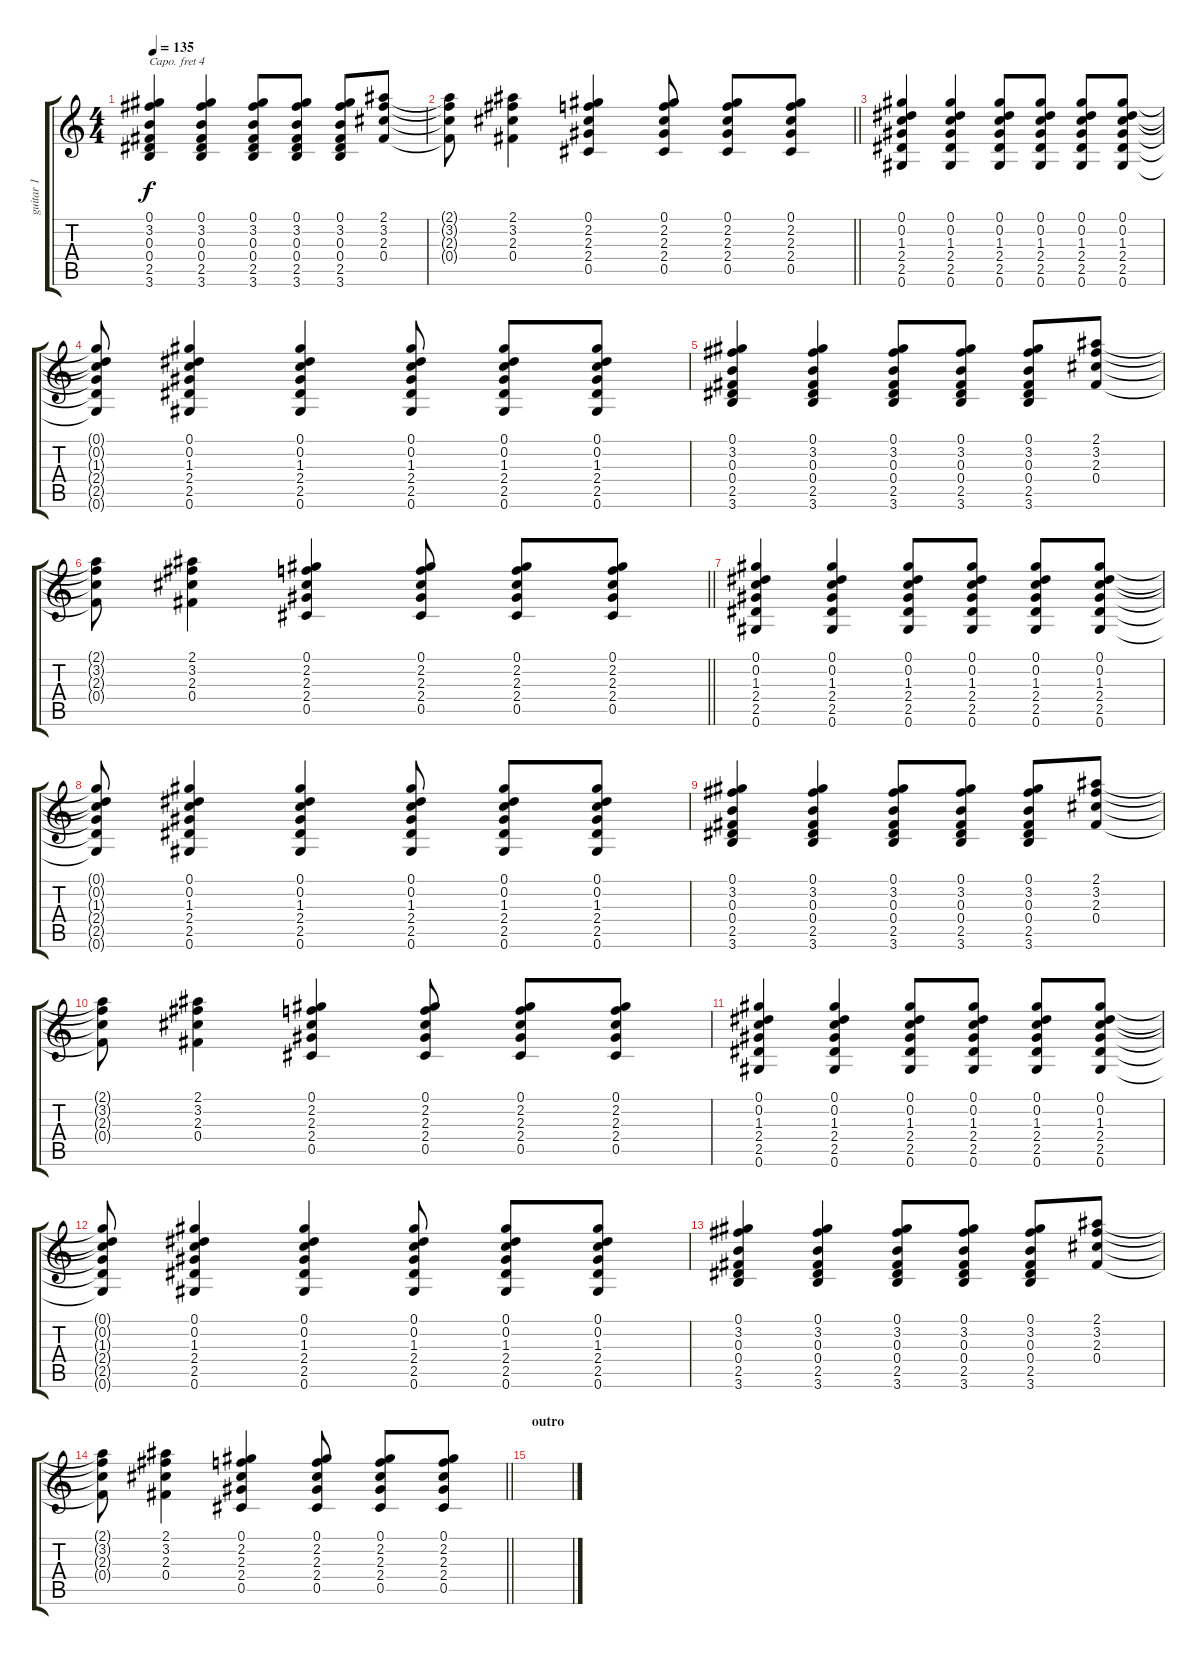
\track ("guitar 1 " "guitar 1 ") {instrument electricguitarjazz}
\staff {score tabs}
\capo 4
\tuning (E4 B3 G3 D3 A2 E2) {hide}
\ts (4 4)
\tempo 135
\clef g2
\ks c
(0.1 3.2 0.3 0.4 2.5 3.6).4{dy f} (0.1 3.2 0.3 0.4 2.5 3.6).4 (0.1 3.2 0.3 0.4 2.5 3.6).8 (0.1 3.2 0.3 0.4 2.5 3.6).8 (0.1 3.2 0.3 0.4 2.5 3.6).8 (2.1 3.2 2.3 0.4).8 |
\barLineRight lightlight
(2.1{t} 3.2{t} 2.3{t} 0.4{t}).8 (2.1 3.2 2.3 0.4).4 (0.1 2.2 2.3 2.4 0.5).4 (0.1 2.2 2.3 2.4 0.5).8 (0.1 2.2 2.3 2.4 0.5).8 (0.1 2.2 2.3 2.4 0.5).8 |
(0.1 0.2 1.3 2.4 2.5 0.6).4 (0.1 0.2 1.3 2.4 2.5 0.6).4 (0.1 0.2 1.3 2.4 2.5 0.6).8 (0.1 0.2 1.3 2.4 2.5 0.6).8 (0.1 0.2 1.3 2.4 2.5 0.6).8 (0.1 0.2 1.3 2.4 2.5 0.6).8 |
(0.1{t} 0.2{t} 1.3{t} 2.4{t} 2.5{t} 0.6{t}).8 (0.1 0.2 1.3 2.4 2.5 0.6).4 (0.1 0.2 1.3 2.4 2.5 0.6).4 (0.1 0.2 1.3 2.4 2.5 0.6).8 (0.1 0.2 1.3 2.4 2.5 0.6).8 (0.1 0.2 1.3 2.4 2.5 0.6).8 |
(0.1 3.2 0.3 0.4 2.5 3.6).4 (0.1 3.2 0.3 0.4 2.5 3.6).4 (0.1 3.2 0.3 0.4 2.5 3.6).8 (0.1 3.2 0.3 0.4 2.5 3.6).8 (0.1 3.2 0.3 0.4 2.5 3.6).8 (2.1 3.2 2.3 0.4).8 |
\barLineRight lightlight
(2.1{t} 3.2{t} 2.3{t} 0.4{t}).8 (2.1 3.2 2.3 0.4).4 (0.1 2.2 2.3 2.4 0.5).4 (0.1 2.2 2.3 2.4 0.5).8 (0.1 2.2 2.3 2.4 0.5).8 (0.1 2.2 2.3 2.4 0.5).8 |
(0.1 0.2 1.3 2.4 2.5 0.6).4 (0.1 0.2 1.3 2.4 2.5 0.6).4 (0.1 0.2 1.3 2.4 2.5 0.6).8 (0.1 0.2 1.3 2.4 2.5 0.6).8 (0.1 0.2 1.3 2.4 2.5 0.6).8 (0.1 0.2 1.3 2.4 2.5 0.6).8 |
(0.1{t} 0.2{t} 1.3{t} 2.4{t} 2.5{t} 0.6{t}).8 (0.1 0.2 1.3 2.4 2.5 0.6).4 (0.1 0.2 1.3 2.4 2.5 0.6).4 (0.1 0.2 1.3 2.4 2.5 0.6).8 (0.1 0.2 1.3 2.4 2.5 0.6).8 (0.1 0.2 1.3 2.4 2.5 0.6).8 |
(0.1 3.2 0.3 0.4 2.5 3.6).4 (0.1 3.2 0.3 0.4 2.5 3.6).4 (0.1 3.2 0.3 0.4 2.5 3.6).8 (0.1 3.2 0.3 0.4 2.5 3.6).8 (0.1 3.2 0.3 0.4 2.5 3.6).8 (2.1 3.2 2.3 0.4).8 |
(2.1{t} 3.2{t} 2.3{t} 0.4{t}).8 (2.1 3.2 2.3 0.4).4 (0.1 2.2 2.3 2.4 0.5).4 (0.1 2.2 2.3 2.4 0.5).8 (0.1 2.2 2.3 2.4 0.5).8 (0.1 2.2 2.3 2.4 0.5).8 |
(0.1 0.2 1.3 2.4 2.5 0.6).4 (0.1 0.2 1.3 2.4 2.5 0.6).4 (0.1 0.2 1.3 2.4 2.5 0.6).8 (0.1 0.2 1.3 2.4 2.5 0.6).8 (0.1 0.2 1.3 2.4 2.5 0.6).8 (0.1 0.2 1.3 2.4 2.5 0.6).8 |
(0.1{t} 0.2{t} 1.3{t} 2.4{t} 2.5{t} 0.6{t}).8 (0.1 0.2 1.3 2.4 2.5 0.6).4 (0.1 0.2 1.3 2.4 2.5 0.6).4 (0.1 0.2 1.3 2.4 2.5 0.6).8 (0.1 0.2 1.3 2.4 2.5 0.6).8 (0.1 0.2 1.3 2.4 2.5 0.6).8 |
(0.1 3.2 0.3 0.4 2.5 3.6).4 (0.1 3.2 0.3 0.4 2.5 3.6).4 (0.1 3.2 0.3 0.4 2.5 3.6).8 (0.1 3.2 0.3 0.4 2.5 3.6).8 (0.1 3.2 0.3 0.4 2.5 3.6).8 (2.1 3.2 2.3 0.4).8 |
\barLineRight lightlight
(2.1{t} 3.2{t} 2.3{t} 0.4{t}).8 (2.1 3.2 2.3 0.4).4 (0.1 2.2 2.3 2.4 0.5).4 (0.1 2.2 2.3 2.4 0.5).8 (0.1 2.2 2.3 2.4 0.5).8 (0.1 2.2 2.3 2.4 0.5).8 |
\section ("" "outro")
